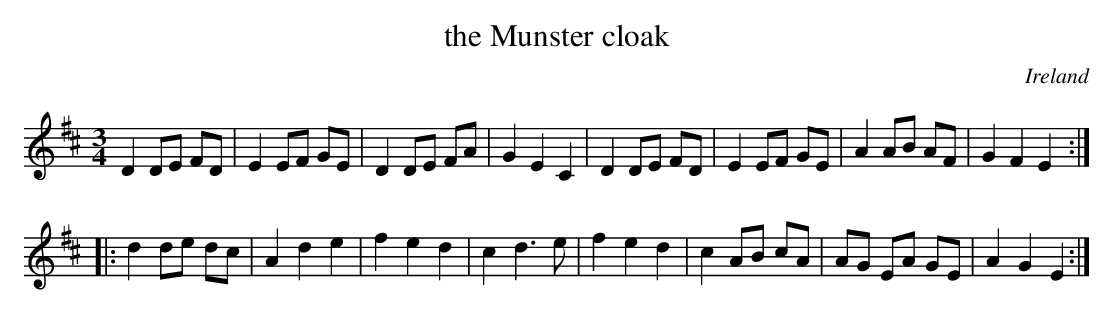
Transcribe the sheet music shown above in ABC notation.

X:1
T:the Munster cloak
M:3/4
O:Ireland
K:D major
D2 DE FD|E2 EF GE|D2 DE FA|G2 E2 C2|\
D2 DE FD|E2 EF GE|A2 AB AF|G2 F2 E2::
d2 de dc|A2 d2 e2|f2 e2 d2|c2 d3 e|\
f2 e2 d2|c2 AB cA|AG EA GE|A2 G2 E2:|
